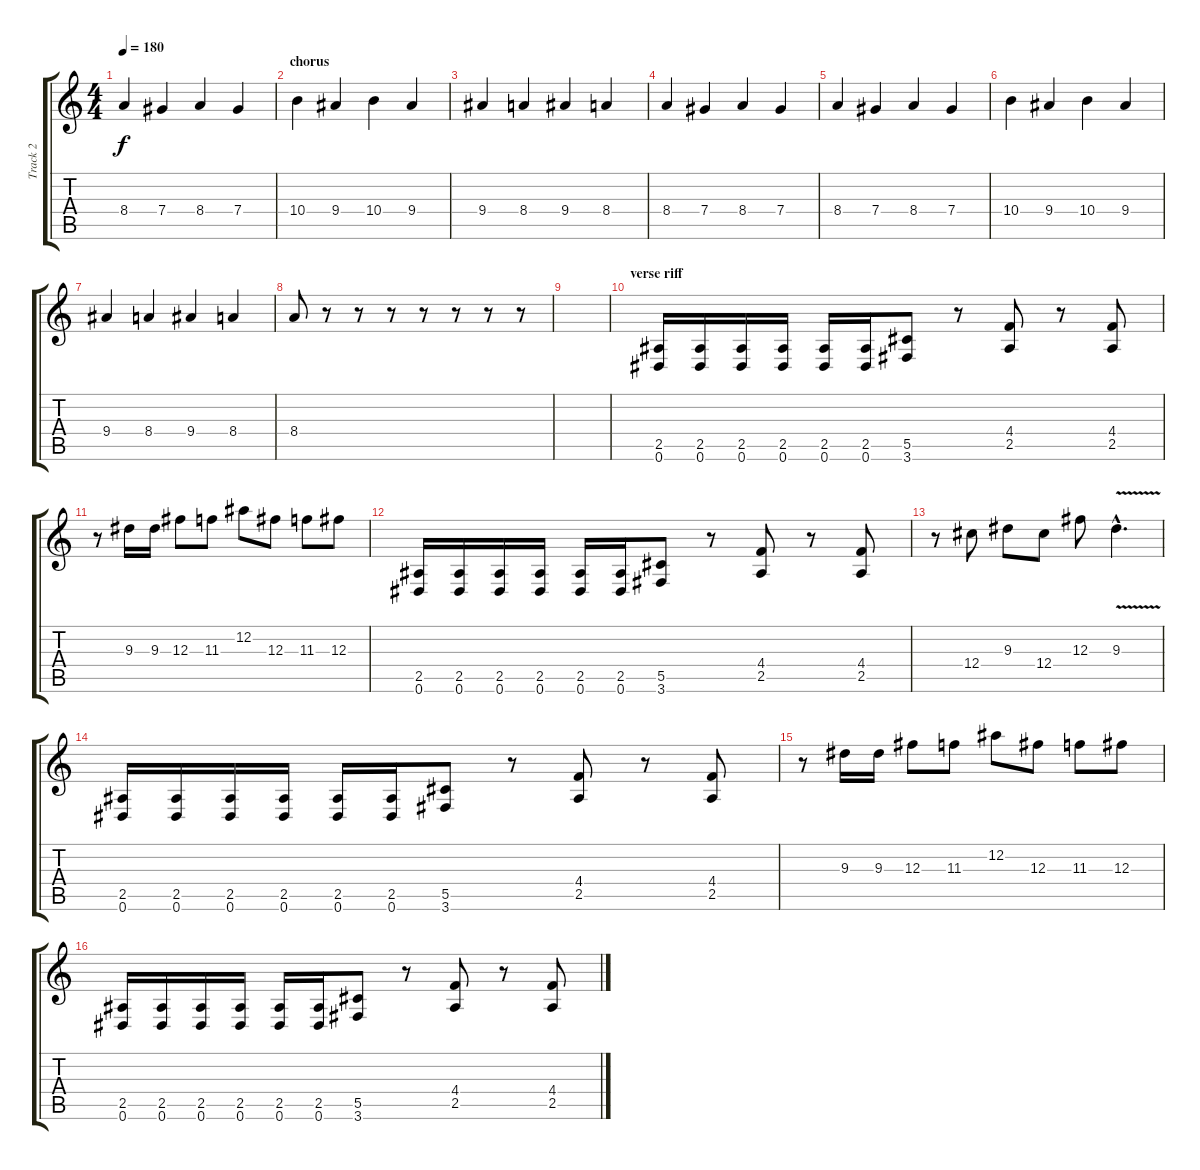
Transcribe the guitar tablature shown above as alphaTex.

\track ("Track 2" "Track 2") {instrument overdrivenguitar}
\staff {score tabs}
\tuning (Eb4 Bb3 Gb3 Db3 Ab2 Eb2) {hide}
\ts (4 4)
\tempo 180
\clef g2
\ks c
8.4.4{dy f} 7.4.4 8.4.4 7.4.4 |
\section ("" "chorus")
10.4.4 9.4.4 10.4.4 9.4.4 |
9.4.4 8.4.4 9.4.4 8.4.4 |
8.4.4 7.4.4 8.4.4 7.4.4 |
8.4.4 7.4.4 8.4.4 7.4.4 |
10.4.4 9.4.4 10.4.4 9.4.4 |
9.4.4 8.4.4 9.4.4 8.4.4 |
8.4.8 r.8 r.8 r.8 r.8 r.8 r.8 r.8 |
|
\section ("" "verse riff")
(2.5 0.6).16 (2.5 0.6).16 (2.5 0.6).16 (2.5 0.6).16 (2.5 0.6).16 (2.5 0.6).16 (5.5 3.6).8 r.8 (4.4 2.5).8 r.8 (4.4 2.5).8 |
r.8 9.3.16 9.3.16 12.3.8 11.3.8 12.2.8 12.3.8 11.3.8 12.3.8 |
(2.5 0.6).16 (2.5 0.6).16 (2.5 0.6).16 (2.5 0.6).16 (2.5 0.6).16 (2.5 0.6).16 (5.5 3.6).8 r.8 (4.4 2.5).8 r.8 (4.4 2.5).8 |
r.8 12.4.8 9.3.8 12.4.8 12.3.8 9.3{v hac}.4{d} |
(2.5 0.6).16 (2.5 0.6).16 (2.5 0.6).16 (2.5 0.6).16 (2.5 0.6).16 (2.5 0.6).16 (5.5 3.6).8 r.8 (4.4 2.5).8 r.8 (4.4 2.5).8 |
r.8 9.3.16 9.3.16 12.3.8 11.3.8 12.2.8 12.3.8 11.3.8 12.3.8 |
(2.5 0.6).16 (2.5 0.6).16 (2.5 0.6).16 (2.5 0.6).16 (2.5 0.6).16 (2.5 0.6).16 (5.5 3.6).8 r.8 (4.4 2.5).8 r.8 (4.4 2.5).8
